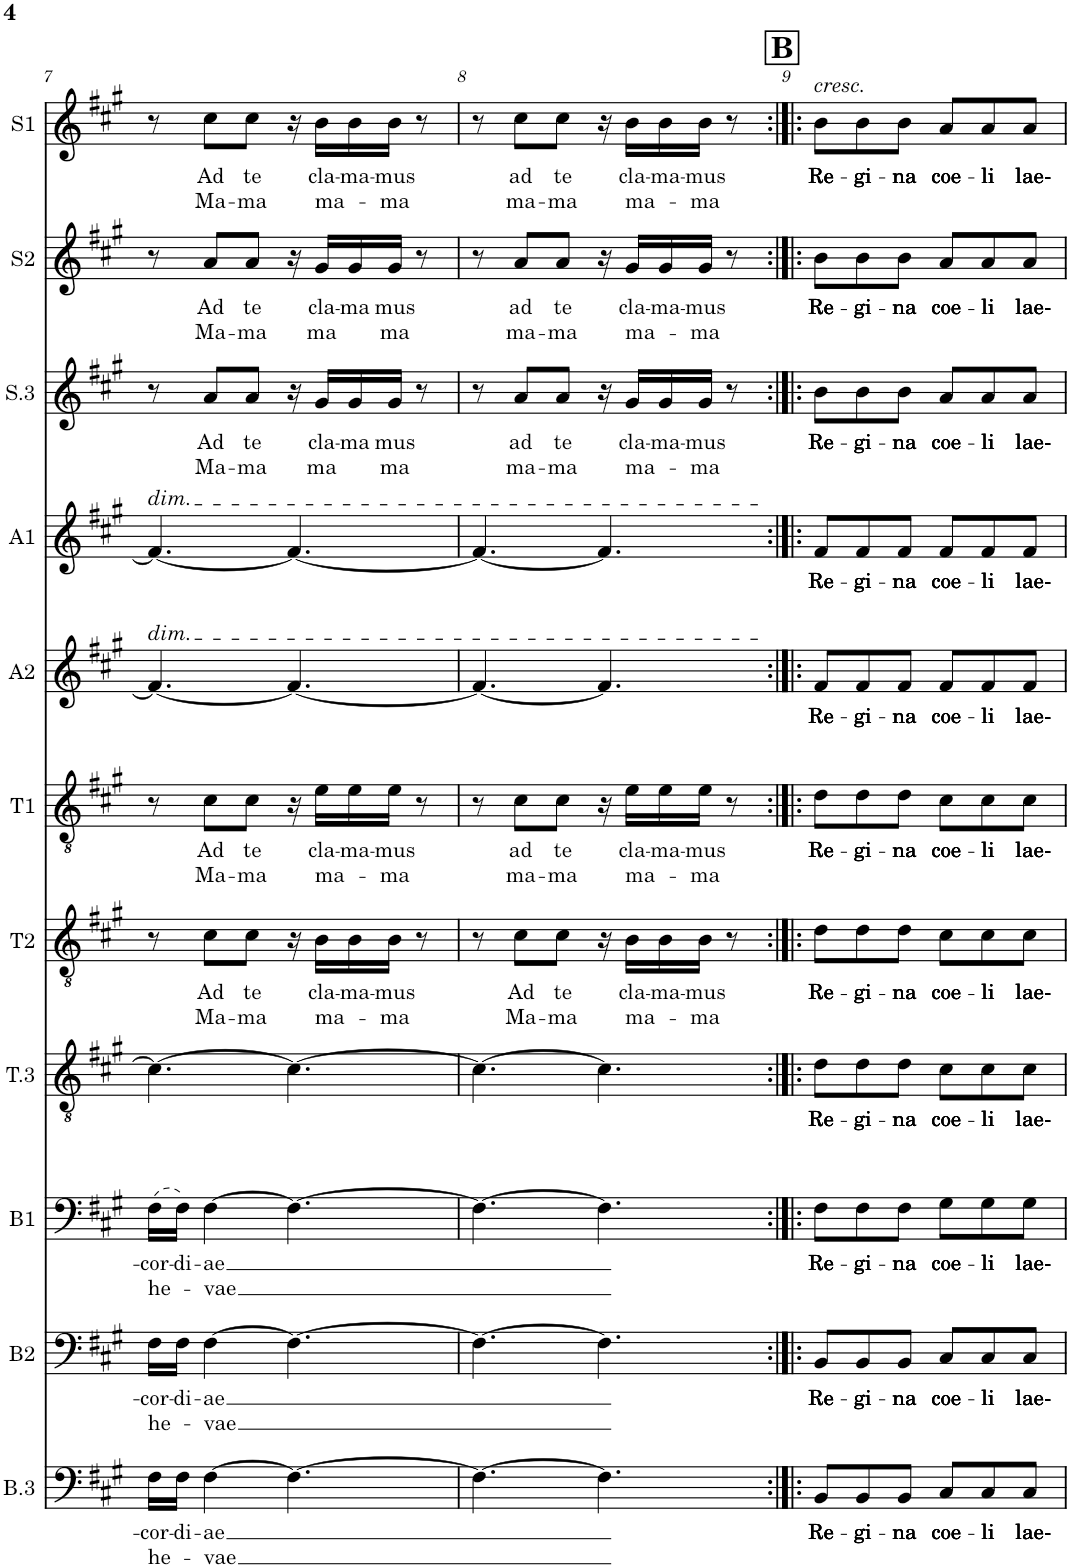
**kern	**text	**text	**kern	**text	**text	**kern	**text	**text	**kern	**text	**kern	**text	**text	**kern	**text	**text	**kern	**text	**kern	**text	**kern	**text	**text	**kern	**text	**text	**kern	**text	**text
*part11	*part11	*part11	*part10	*part10	*part10	*part9	*part9	*part9	*part8	*part8	*part7	*part7	*part7	*part6	*part6	*part6	*part5	*part5	*part4	*part4	*part3	*part3	*part3	*part2	*part2	*part2	*part1	*part1	*part1
*staff11	*staff11	*staff11	*staff10	*staff10	*staff10	*staff9	*staff9	*staff9	*staff8	*staff8	*staff7	*staff7	*staff7	*staff6	*staff6	*staff6	*staff5	*staff5	*staff4	*staff4	*staff3	*staff3	*staff3	*staff2	*staff2	*staff2	*staff1	*staff1	*staff1
*I"Basse3	*	*	*I"Basse2	*	*	*I"Bass1	*	*	*I"Tenor3	*	*I"Tenor2	*	*	*I"Tenor1	*	*	*I"Alto2	*	*I"Alto1	*	*I"Soprano3	*	*	*I"Soprano2	*	*	*I"Soprano1	*	*
*I'B.3	*	*	*I'B2	*	*	*I'B1	*	*	*I'T.3	*	*I'T2	*	*	*I'T1	*	*	*I'A2	*	*I'A1	*	*I'S.3	*	*	*I'S2	*	*	*I'S1	*	*
!!LO:PB:g=z
*clefF4	*	*	*clefF4	*	*	*clefF4	*	*	*clefGv2	*	*clefGv2	*	*	*clefGv2	*	*	*clefG2	*	*clefG2	*	*clefG2	*	*	*clefG2	*	*	*clefG2	*	*
*k[f#c#g#]	*	*	*k[f#c#g#]	*	*	*k[f#c#g#]	*	*	*k[f#c#g#]	*	*k[f#c#g#]	*	*	*k[f#c#g#]	*	*	*k[f#c#g#]	*	*k[f#c#g#]	*	*k[f#c#g#]	*	*	*k[f#c#g#]	*	*	*k[f#c#g#]	*	*
*M6/8	*	*	*M6/8	*	*	*M6/8	*	*	*M6/8	*	*M6/8	*	*	*M6/8	*	*	*M6/8	*	*M6/8	*	*M6/8	*	*	*M6/8	*	*	*M6/8	*	*
=7	=7	=7	=7	=7	=7	=7	=7	=7	=7	=7	=7	=7	=7	=7	=7	=7	=7	=7	=7	=7	=7	=7	=7	=7	=7	=7	=7	=7	=7
!	!	!	!	!	!	!	!	!	!	!	!	!	!	!	!	!	!	!	!LO:TX:a:i:t=dim.	!	!	!	!	!	!	!	!	!	!
!	!	!	!	!	!	!	!	!	!	!	!	!	!	!	!	!	!LO:TX:a:i:t=dim.	!	!	!	!	!	!	!	!	!	!	!	!
!	!LO:LY:b	!LO:LY:b	!	!LO:LY:b	!LO:LY:b	!	!LO:LY:b	!LO:LY:b	!	!	!	!	!	!	!	!	!	!	!	!	!	!	!	!	!	!	!	!	!
16F#\LL	-cor-	he-	16F#\LL	-cor-	he-	(16F#\LL	-cor-	he-	4.c#\_	.	8r	.	.	8r	.	.	4.f#/_	.	4.f#/_	.	8r	.	.	8r	.	.	8r	.	.
!	!LO:LY:b	!	!	!LO:LY:b	!	!	!LO:LY:b	!	!	!	!	!	!	!	!	!	!	!	!	!	!	!	!	!	!	!	!	!	!
16F#\JJ	-di-	.	16F#\JJ	-di-	.	16F#\JJ)	-di-	.	.	.	.	.	.	.	.	.	.	.	.	.	.	.	.	.	.	.	.	.	.
!	!LO:LY:b	!LO:LY:b	!	!LO:LY:b	!LO:LY:b	!	!LO:LY:b	!LO:LY:b	!	!	!	!LO:LY:b	!LO:LY:b	!	!LO:LY:b	!LO:LY:b	!	!	!	!	!	!LO:LY:b	!LO:LY:b	!	!LO:LY:b	!LO:LY:b	!	!LO:LY:b	!LO:LY:b
[4F#\	-ae	-vae	[4F#\	-ae	-vae	[4F#\	-ae	-vae	.	.	8c#\L	Ad	Ma-	8c#\L	Ad	Ma-	.	.	.	.	8a/L	Ad	Ma-	8a/L	Ad	Ma-	8cc#\L	Ad	Ma-
!	!	!	!	!	!	!	!	!	!	!	!	!LO:LY:b	!LO:LY:b	!	!LO:LY:b	!LO:LY:b	!	!	!	!	!	!LO:LY:b	!LO:LY:b	!	!LO:LY:b	!LO:LY:b	!	!LO:LY:b	!LO:LY:b
.	.	.	.	.	.	.	.	.	.	.	8c#\J	te	-ma	8c#\J	te	-ma	.	.	.	.	8a/J	te	-ma	8a/J	te	-ma	8cc#\J	te	-ma
4.F#\_	.	.	4.F#\_	.	.	4.F#\_	.	.	4.c#\_	.	16r	.	.	16r	.	.	4.f#/_	.	4.f#/_	.	16r	.	.	16r	.	.	16r	.	.
!	!	!	!	!	!	!	!	!	!	!	!	!LO:LY:b	!LO:LY:b	!	!LO:LY:b	!LO:LY:b	!	!	!	!	!	!LO:LY:b	!LO:LY:b	!	!LO:LY:b	!LO:LY:b	!	!LO:LY:b	!LO:LY:b
.	.	.	.	.	.	.	.	.	.	.	16B\LL	cla-	ma-	16e\LL	cla-	ma-	.	.	.	.	16g#/LL	cla-	ma	16g#/LL	cla-	ma	16b\LL	cla-	ma-
!	!	!	!	!	!	!	!	!	!	!	!	!LO:LY:b	!	!	!LO:LY:b	!	!	!	!	!	!	!LO:LY:b	!	!	!LO:LY:b	!	!	!LO:LY:b	!
.	.	.	.	.	.	.	.	.	.	.	16B\	-ma-	.	16e\	-ma-	.	.	.	.	.	16g#/	-ma	.	16g#/	-ma	.	16b\	-ma-	.
!	!	!	!	!	!	!	!	!	!	!	!	!LO:LY:b	!LO:LY:b	!	!LO:LY:b	!LO:LY:b	!	!	!	!	!	!LO:LY:b	!LO:LY:b	!	!LO:LY:b	!LO:LY:b	!	!LO:LY:b	!LO:LY:b
.	.	.	.	.	.	.	.	.	.	.	16B\JJ	-mus	-ma	16e\JJ	-mus	-ma	.	.	.	.	16g#/JJ	-mus	-ma	16g#/JJ	-mus	-ma	16b\JJ	-mus	-ma
.	.	.	.	.	.	.	.	.	.	.	8r	.	.	8r	.	.	.	.	.	.	8r	.	.	8r	.	.	8r	.	.
=8	=8	=8	=8	=8	=8	=8	=8	=8	=8	=8	=8	=8	=8	=8	=8	=8	=8	=8	=8	=8	=8	=8	=8	=8	=8	=8	=8	=8	=8
4.F#\_	.	.	4.F#\_	.	.	4.F#\_	.	.	4.c#\_	.	8r	.	.	8r	.	.	4.f#/_	.	4.f#/_	.	8r	.	.	8r	.	.	8r	.	.
!	!	!	!	!	!	!	!	!	!	!	!	!LO:LY:b	!LO:LY:b	!	!LO:LY:b	!LO:LY:b	!	!	!	!	!	!LO:LY:b	!LO:LY:b	!	!LO:LY:b	!LO:LY:b	!	!LO:LY:b	!LO:LY:b
.	.	.	.	.	.	.	.	.	.	.	8c#\L	Ad	Ma-	8c#\L	ad	ma-	.	.	.	.	8a/L	ad	ma-	8a/L	ad	ma-	8cc#\L	ad	ma-
!	!	!	!	!	!	!	!	!	!	!	!	!LO:LY:b	!LO:LY:b	!	!LO:LY:b	!LO:LY:b	!	!	!	!	!	!LO:LY:b	!LO:LY:b	!	!LO:LY:b	!LO:LY:b	!	!LO:LY:b	!LO:LY:b
.	.	.	.	.	.	.	.	.	.	.	8c#\J	te	-ma	8c#\J	te	-ma	.	.	.	.	8a/J	te	-ma	8a/J	te	-ma	8cc#\J	te	-ma
4.F#\]	.	.	4.F#\]	.	.	4.F#\]	.	.	4.c#\]	.	16r	.	.	16r	.	.	4.f#/]	.	4.f#/]	.	16r	.	.	16r	.	.	16r	.	.
!	!	!	!	!	!	!	!	!	!	!	!	!LO:LY:b	!LO:LY:b	!	!LO:LY:b	!LO:LY:b	!	!	!	!	!	!LO:LY:b	!LO:LY:b	!	!LO:LY:b	!LO:LY:b	!	!LO:LY:b	!LO:LY:b
.	.	.	.	.	.	.	.	.	.	.	16B\LL	cla-	ma-	16e\LL	cla-	ma-	.	.	.	.	16g#/LL	cla-	ma-	16g#/LL	cla-	ma-	16b\LL	cla-	ma-
!	!	!	!	!	!	!	!	!	!	!	!	!LO:LY:b	!	!	!LO:LY:b	!	!	!	!	!	!	!LO:LY:b	!	!	!LO:LY:b	!	!	!LO:LY:b	!
.	.	.	.	.	.	.	.	.	.	.	16B\	-ma-	.	16e\	-ma-	.	.	.	.	.	16g#/	-ma-	.	16g#/	-ma-	.	16b\	-ma-	.
!	!	!	!	!	!	!	!	!	!	!	!	!LO:LY:b	!LO:LY:b	!	!LO:LY:b	!LO:LY:b	!	!	!	!	!	!LO:LY:b	!LO:LY:b	!	!LO:LY:b	!LO:LY:b	!	!LO:LY:b	!LO:LY:b
.	.	.	.	.	.	.	.	.	.	.	16B\JJ	-mus	-ma	16e\JJ	-mus	-ma	.	.	.	.	16g#/JJ	-mus	-ma	16g#/JJ	-mus	-ma	16b\JJ	-mus	-ma
.	.	.	.	.	.	.	.	.	.	.	8r	.	.	8r	.	.	.	.	.	.	8r	.	.	8r	.	.	8r	.	.
!!LO:REH:place=s1:a:B:cj:fs=14:t=B
=9:|!|:	=9:|!|:	=9:|!|:	=9:|!|:	=9:|!|:	=9:|!|:	=9:|!|:	=9:|!|:	=9:|!|:	=9:|!|:	=9:|!|:	=9:|!|:	=9:|!|:	=9:|!|:	=9:|!|:	=9:|!|:	=9:|!|:	=9:|!|:	=9:|!|:	=9:|!|:	=9:|!|:	=9:|!|:	=9:|!|:	=9:|!|:	=9:|!|:	=9:|!|:	=9:|!|:	=9:|!|:	=9:|!|:	=9:|!|:
!	!	!	!	!	!	!	!	!	!	!	!	!	!	!	!	!	!	!	!	!	!	!	!	!	!	!	!LO:TX:a:i:t=cresc.	!	!
!	!LO:LY:b	!	!	!LO:LY:b	!	!	!LO:LY:b	!	!	!LO:LY:b	!	!LO:LY:b	!	!	!LO:LY:b	!	!	!LO:LY:b	!	!LO:LY:b	!	!LO:LY:b	!	!	!LO:LY:b	!	!	!LO:LY:b	!
8BB/L	Re	.	8BB/L	Re	.	8F#\L	Re	.	8d\L	Re	8d\L	Re	.	8d\L	Re	.	8f#/L	Re	8f#/L	Re	8b\L	Re	.	8b\L	Re	.	8b\L	Re	.
!	!LO:LY:b	!	!	!LO:LY:b	!	!	!LO:LY:b	!	!	!LO:LY:b	!	!LO:LY:b	!	!	!LO:LY:b	!	!	!LO:LY:b	!	!LO:LY:b	!	!LO:LY:b	!	!	!LO:LY:b	!	!	!LO:LY:b	!
8BB/	gi	.	8BB/	gi	.	8F#\	gi	.	8d\	gi	8d\	gi	.	8d\	gi	.	8f#/	gi	8f#/	gi	8b\	gi	.	8b\	gi	.	8b\	gi	.
!	!LO:LY:b	!	!	!LO:LY:b	!	!	!LO:LY:b	!	!	!LO:LY:b	!	!LO:LY:b	!	!	!LO:LY:b	!	!	!LO:LY:b	!	!LO:LY:b	!	!LO:LY:b	!	!	!LO:LY:b	!	!	!LO:LY:b	!
8BB/J	na	.	8BB/J	na	.	8F#\J	na	.	8d\J	na	8d\J	na	.	8d\J	na	.	8f#/J	na	8f#/J	na	8b\J	na	.	8b\J	na	.	8b\J	na	.
!	!LO:LY:b	!	!	!LO:LY:b	!	!	!LO:LY:b	!	!	!LO:LY:b	!	!LO:LY:b	!	!	!LO:LY:b	!	!	!LO:LY:b	!	!LO:LY:b	!	!LO:LY:b	!	!	!LO:LY:b	!	!	!LO:LY:b	!
8C#/L	coe	.	8C#/L	coe	.	8G#\L	coe	.	8c#\L	coe	8c#\L	coe	.	8c#\L	coe	.	8f#/L	coe	8f#/L	coe	8a/L	coe	.	8a/L	coe	.	8a/L	coe	.
!	!LO:LY:b	!	!	!LO:LY:b	!	!	!LO:LY:b	!	!	!LO:LY:b	!	!LO:LY:b	!	!	!LO:LY:b	!	!	!LO:LY:b	!	!LO:LY:b	!	!LO:LY:b	!	!	!LO:LY:b	!	!	!LO:LY:b	!
8C#/	li	.	8C#/	li	.	8G#\	li	.	8c#\	li	8c#\	li	.	8c#\	li	.	8f#/	li	8f#/	li	8a/	li	.	8a/	li	.	8a/	li	.
!	!LO:LY:b	!	!	!LO:LY:b	!	!	!LO:LY:b	!	!	!LO:LY:b	!	!LO:LY:b	!	!	!LO:LY:b	!	!	!LO:LY:b	!	!LO:LY:b	!	!LO:LY:b	!	!	!LO:LY:b	!	!	!LO:LY:b	!
8C#/J	lae-	.	8C#/J	lae-	.	8G#\J	lae-	.	8c#\J	lae-	8c#\J	lae-	.	8c#\J	lae-	.	8f#/J	lae-	8f#/J	lae-	8a/J	lae-	.	8a/J	lae-	.	8a/J	lae-	.
=	=	=	=	=	=	=	=	=	=	=	=	=	=	=	=	=	=	=	=	=	=	=	=	=	=	=	=	=	=
*-	*-	*-	*-	*-	*-	*-	*-	*-	*-	*-	*-	*-	*-	*-	*-	*-	*-	*-	*-	*-	*-	*-	*-	*-	*-	*-	*-	*-	*-
